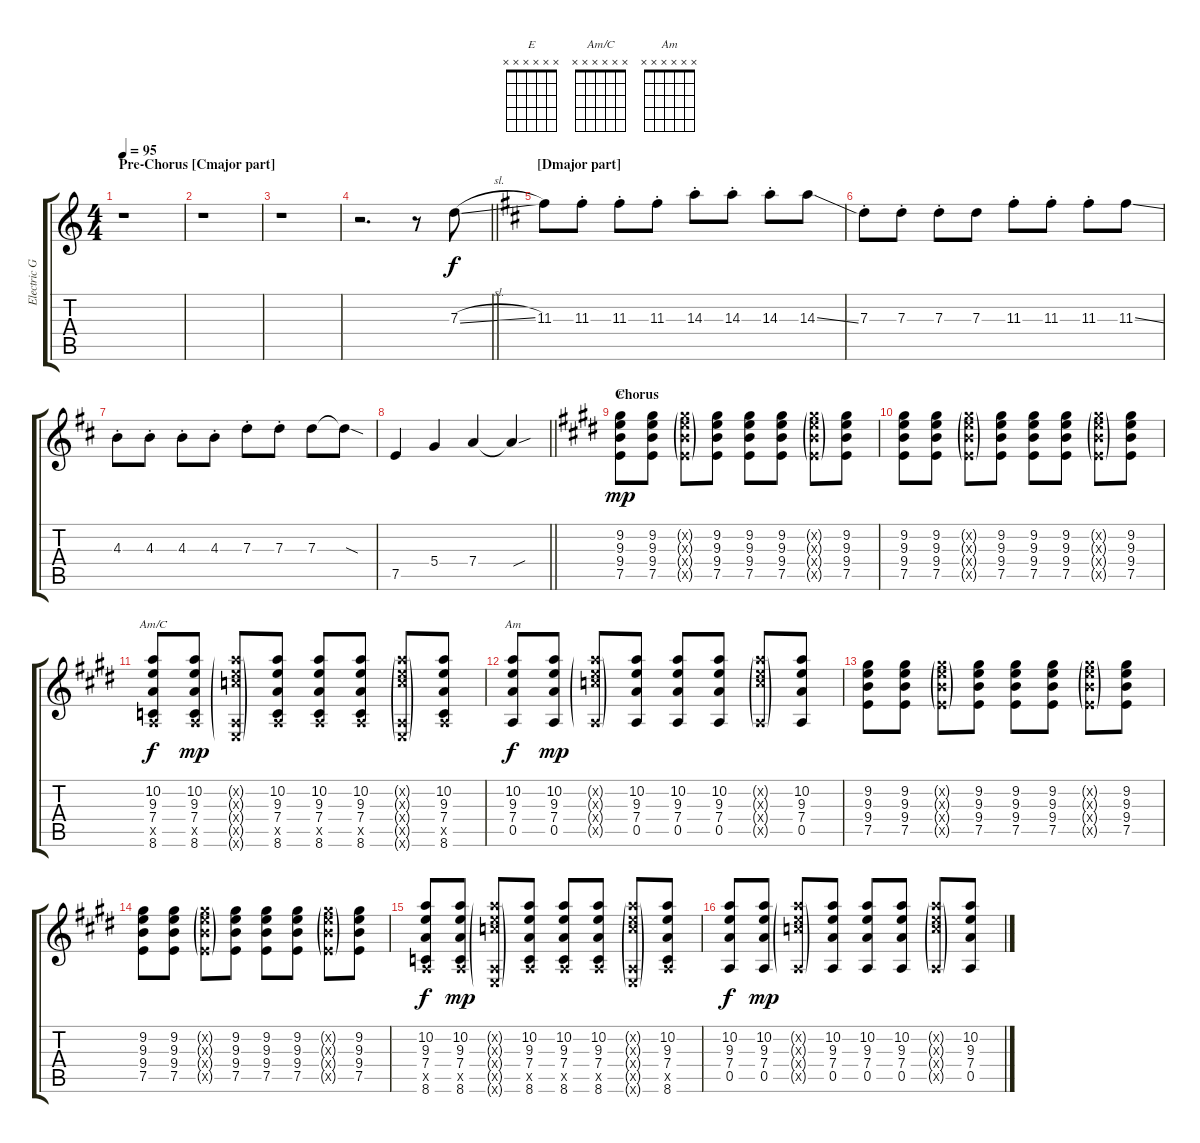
\track ("Electric Guitar" "Electric G") {instrument overdrivenguitar}
\staff {score tabs}
\tuning (E4 B3 G3 D3 A2 E2) {hide}
\chord ("E" x x x x x x)
\chord ("Am/C" x x x x x x)
\chord ("Am" x x x x x x)
\ts (4 4)
\section ("" "Pre-Chorus [Cmajor part]")
\tempo 95
\clef g2
\ks c
r.1{dy f instrument overdrivenguitar} |
r.1 |
r.1 |
\barLineRight lightlight
r.2{d} r.8 7.3{sl}.8 |
\section ("" "[Dmajor part]")
\ks d
11.3.8 11.3{st}.8 11.3{st}.8 11.3{st}.8 14.3{st}.8 14.3{st}.8 14.3{st}.8 14.3{ss}.8 |
7.3{st}.8 7.3{st}.8 7.3{st}.8 7.3.8 11.3{st}.8 11.3{st}.8 11.3{st}.8 11.3{ss}.8 |
4.3{st}.8 4.3{st}.8 4.3{st}.8 4.3{st}.8 7.3{st}.8 7.3{st}.8 7.3.8 7.3{sod t}.8 |
\barLineRight lightlight
7.5.4{volume 9} 5.4.4 7.4.4 7.4{sou t}.4 |
\section ("" "Chorus")
\ks e
(9.2 9.3 9.4 7.5).8{ch "E" dy mp} (9.2 9.3 9.4 7.5).8 (9.2{g x} 9.3{g x} 9.4{g x} 7.5{g x}).8 (9.2 9.3 9.4 7.5).8 (9.2 9.3 9.4 7.5).8 (9.2 9.3 9.4 7.5).8 (9.2{g x} 9.3{g x} 9.4{g x} 7.5{g x}).8 (9.2 9.3 9.4 7.5).8 |
(9.2 9.3 9.4 7.5).8 (9.2 9.3 9.4 7.5).8 (9.2{g x} 9.3{g x} 9.4{g x} 7.5{g x}).8 (9.2 9.3 9.4 7.5).8 (9.2 9.3 9.4 7.5).8 (9.2 9.3 9.4 7.5).8 (9.2{g x} 9.3{g x} 9.4{g x} 7.5{g x}).8 (9.2 9.3 9.4 7.5).8 |
(10.2 9.3 7.4 0.5{x} 8.6).8{ch "Am/C" dy f} (10.2 9.3 7.4 0.5{x} 8.6).8{dy mp} (10.2{g x} 9.3{g x} 10.4{g x} 0.5{g x} 0.6{g x}).8 (10.2 9.3 7.4 0.5{x} 8.6).8 (10.2 9.3 7.4 0.5{x} 8.6).8 (10.2 9.3 7.4 0.5{x} 8.6).8 (10.2{g x} 9.3{g x} 10.4{g x} 0.5{g x} 0.6{g x}).8 (10.2 9.3 7.4 0.5{x} 8.6).8 |
(10.2 9.3 7.4 0.5).8{ch "Am" dy f} (10.2 9.3 7.4 0.5).8{dy mp} (10.2{g x} 9.3{g x} 10.4{g x} 0.5{g x}).8 (10.2 9.3 7.4 0.5).8 (10.2 9.3 7.4 0.5).8 (10.2 9.3 7.4 0.5).8 (10.2{g x} 9.3{g x} 10.4{g x} 0.5{g x}).8 (10.2 9.3 7.4 0.5).8 |
(9.2 9.3 9.4 7.5).8 (9.2 9.3 9.4 7.5).8 (9.2{g x} 9.3{g x} 9.4{g x} 7.5{g x}).8 (9.2 9.3 9.4 7.5).8 (9.2 9.3 9.4 7.5).8 (9.2 9.3 9.4 7.5).8 (9.2{g x} 9.3{g x} 9.4{g x} 7.5{g x}).8 (9.2 9.3 9.4 7.5).8 |
(9.2 9.3 9.4 7.5).8 (9.2 9.3 9.4 7.5).8 (9.2{g x} 9.3{g x} 9.4{g x} 7.5{g x}).8 (9.2 9.3 9.4 7.5).8 (9.2 9.3 9.4 7.5).8 (9.2 9.3 9.4 7.5).8 (9.2{g x} 9.3{g x} 9.4{g x} 7.5{g x}).8 (9.2 9.3 9.4 7.5).8 |
(10.2 9.3 7.4 0.5{x} 8.6).8{dy f} (10.2 9.3 7.4 0.5{x} 8.6).8{dy mp} (10.2{g x} 9.3{g x} 10.4{g x} 0.5{g x} 0.6{g x}).8 (10.2 9.3 7.4 0.5{x} 8.6).8 (10.2 9.3 7.4 0.5{x} 8.6).8 (10.2 9.3 7.4 0.5{x} 8.6).8 (10.2{g x} 9.3{g x} 10.4{g x} 0.5{g x} 0.6{g x}).8 (10.2 9.3 7.4 0.5{x} 8.6).8 |
(10.2 9.3 7.4 0.5).8{dy f} (10.2 9.3 7.4 0.5).8{dy mp} (10.2{g x} 9.3{g x} 10.4{g x} 0.5{g x}).8 (10.2 9.3 7.4 0.5).8 (10.2 9.3 7.4 0.5).8 (10.2 9.3 7.4 0.5).8 (10.2{g x} 9.3{g x} 10.4{g x} 0.5{g x}).8 (10.2 9.3 7.4 0.5).8
